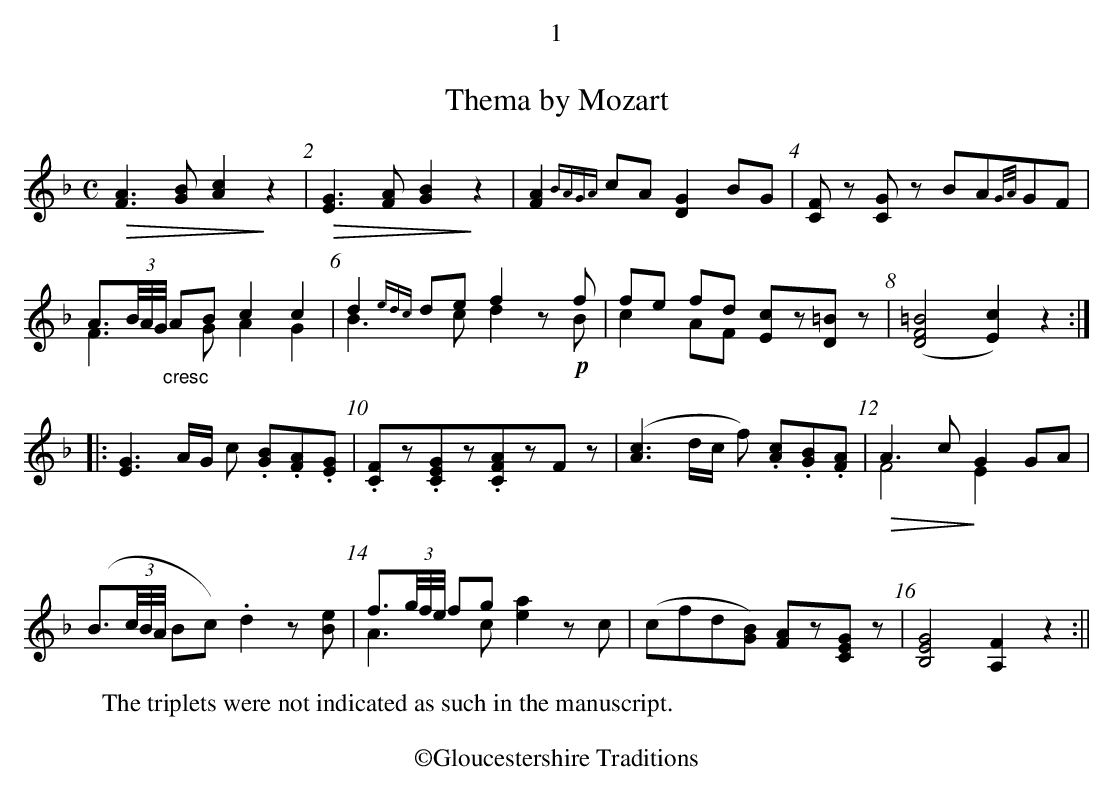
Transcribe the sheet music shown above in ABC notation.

X:1
T:Thema by Mozart
V:T1 clef=treble
V:T2 clef=treble
%%score (T1 T2)
M:C
L:1/8
K:F
[V:T1]!>(! [F3A3][GB][A2c2]!>)!z2|!>(! [E3G3][FA][G2B2]!>)!z2|\
[F2A2]{BAGA}cA[D2G2]BG|[CF]z [CG]z BA{G/A/}GF|
[V:T2]x8          | x8                | x8            | x8 |
[V:T1][A3/2](3B/4A/4G/4 "_cresc"ABc2c2|\
d2 {edc} de f2z f|fe fd [Ec]z[D=B]z|([D4F4=B4][E2c2]) z2:|
[V:T2]F3 G A2 G2 |  B3cd2x!p!B | c2AFx4 | x8 :|
[V:T1]|:[E3G3]A/2G/2 c .[GB].[FA].[EG]|.[CF]z.[CEG]z.[CFA]zFz|\
([A3c3]d/2c/2 f) .[Ac].[GB].[FA]| A3 c G2 GA|
[V:T2]|:  X3  !>(!F4 !>)!E2 x2|
[V:T1](B3/2(3c/4B/4A/4 Bc).d2z[Be]|f3/2(3g/4f/4e/4 fgx4|\
(cfd[GB]) [FA]z[CEG]z|[B,4E4G4] [A,2F2]z2:||
[V:T2]X1 |A3c [e2a2]zc |x8 | x8 :|
W: The triplets were not indicated as such in the manuscript.
W:
